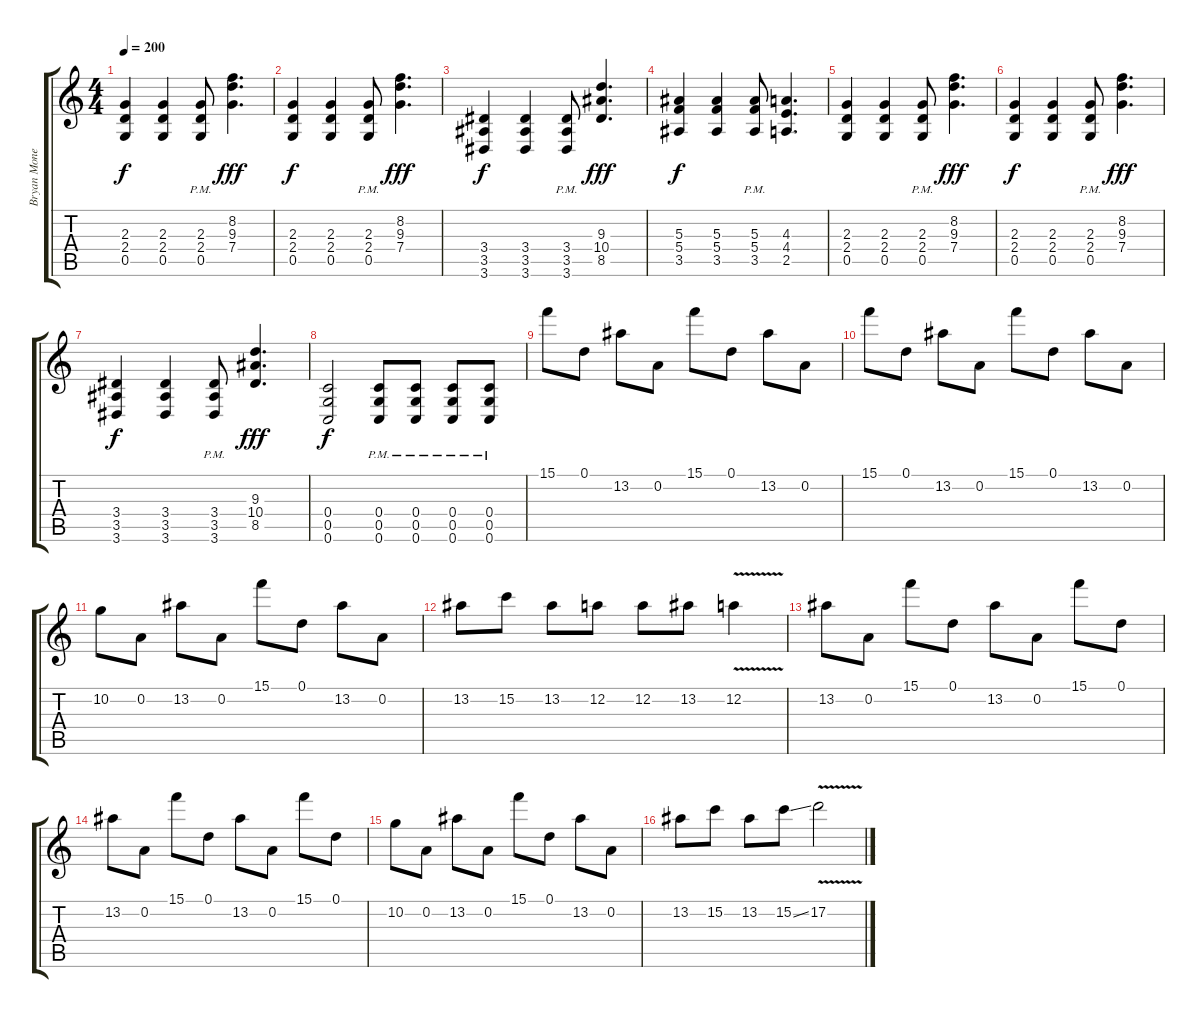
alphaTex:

\track ("Bryan Money" "Bryan Mone") {instrument distortionguitar}
\staff {score tabs}
\tuning (D4 A3 F3 C3 G2 C2) {hide}
\ts (4 4)
\tempo 200
\clef g2
\ks c
(2.3 2.4 0.5).4{dy f instrument distortionguitar} (2.3 2.4 0.5).4 (2.3{pm} 2.4{pm} 0.5{pm}).8 (8.2 9.3 7.4).4{d dy fff} |
(2.3 2.4 0.5).4{dy f} (2.3 2.4 0.5).4 (2.3{pm} 2.4{pm} 0.5{pm}).8 (8.2 9.3 7.4).4{d dy fff} |
(3.4 3.5 3.6).4{dy f} (3.4 3.5 3.6).4 (3.4{pm} 3.5{pm} 3.6{pm}).8 (9.3 10.4 8.5).4{d dy fff} |
(5.3 5.4 3.5).4{dy f} (5.3 5.4 3.5).4 (5.3{pm} 5.4{pm} 3.5{pm}).8 (4.3 4.4 2.5).4{d} |
(2.3 2.4 0.5).4 (2.3 2.4 0.5).4 (2.3{pm} 2.4{pm} 0.5{pm}).8 (8.2 9.3 7.4).4{d dy fff} |
(2.3 2.4 0.5).4{dy f} (2.3 2.4 0.5).4 (2.3{pm} 2.4{pm} 0.5{pm}).8 (8.2 9.3 7.4).4{d dy fff} |
(3.4 3.5 3.6).4{dy f} (3.4 3.5 3.6).4 (3.4{pm} 3.5{pm} 3.6{pm}).8 (9.3 10.4 8.5).4{d dy fff} |
(0.4 0.5 0.6).2{dy f} (0.4{pm} 0.5{pm} 0.6{pm}).8 (0.4{pm} 0.5{pm} 0.6{pm}).8 (0.4{pm} 0.5{pm} 0.6{pm}).8 (0.4{pm} 0.5{pm} 0.6{pm}).8 |
15.1.8 0.1.8 13.2.8 0.2.8 15.1.8 0.1.8 13.2.8 0.2.8 |
15.1.8 0.1.8 13.2.8 0.2.8 15.1.8 0.1.8 13.2.8 0.2.8 |
10.2.8 0.2.8 13.2.8 0.2.8 15.1.8 0.1.8 13.2.8 0.2.8 |
13.2.8 15.2.8 13.2.8 12.2.8 12.2.8 13.2.8 12.2{v}.4 |
13.2.8 0.2.8 15.1.8 0.1.8 13.2.8 0.2.8 15.1.8 0.1.8 |
13.2.8 0.2.8 15.1.8 0.1.8 13.2.8 0.2.8 15.1.8 0.1.8 |
10.2.8 0.2.8 13.2.8 0.2.8 15.1.8 0.1.8 13.2.8 0.2.8 |
13.2.8 15.2.8 13.2.8 15.2{ss}.8 17.2{v}.2
